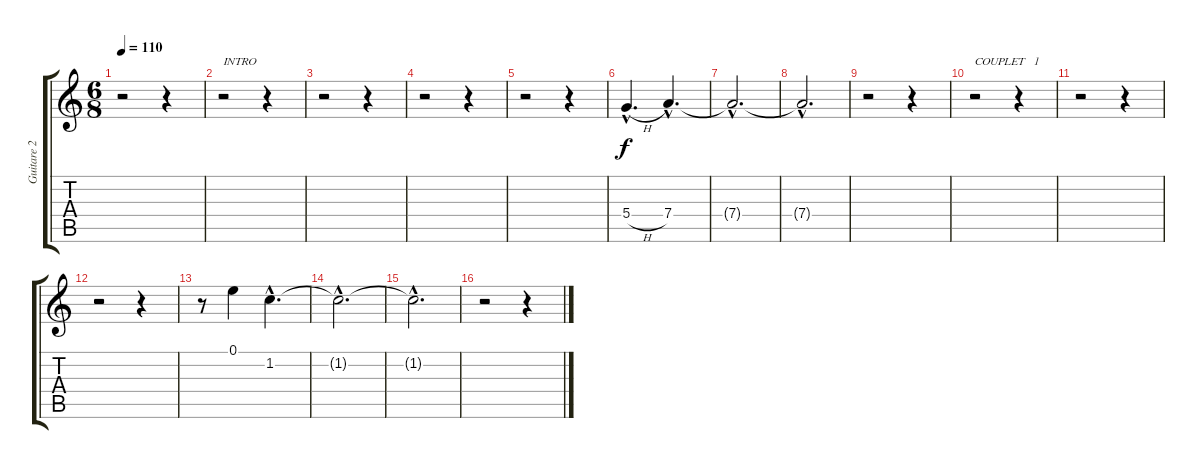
\track ("Guitare 2" "Guitare 2") {instrument electricguitarclean}
\staff {score tabs}
\tuning (E4 B3 G3 D3 A2 E2) {hide}
\ts (6 8)
\tempo 110
\clef g2
\ks c
r.2{dy f instrument electricguitarclean} r.4 |
r.2{txt "INTRO"} r.4 |
r.2 r.4 |
r.2 r.4 |
r.2 r.4 |
5.4{h hac}.4{d} 7.4{hac}.4{d} |
7.4{hac t}.2{d} |
7.4{hac t}.2{d} |
r.2 r.4 |
r.2{txt "COUPLET   1"} r.4 |
r.2 r.4 |
r.2 r.4 |
r.8 0.1.4 1.2{hac}.4{d} |
1.2{hac t}.2{d} |
1.2{hac t}.2{d} |
r.2 r.4
